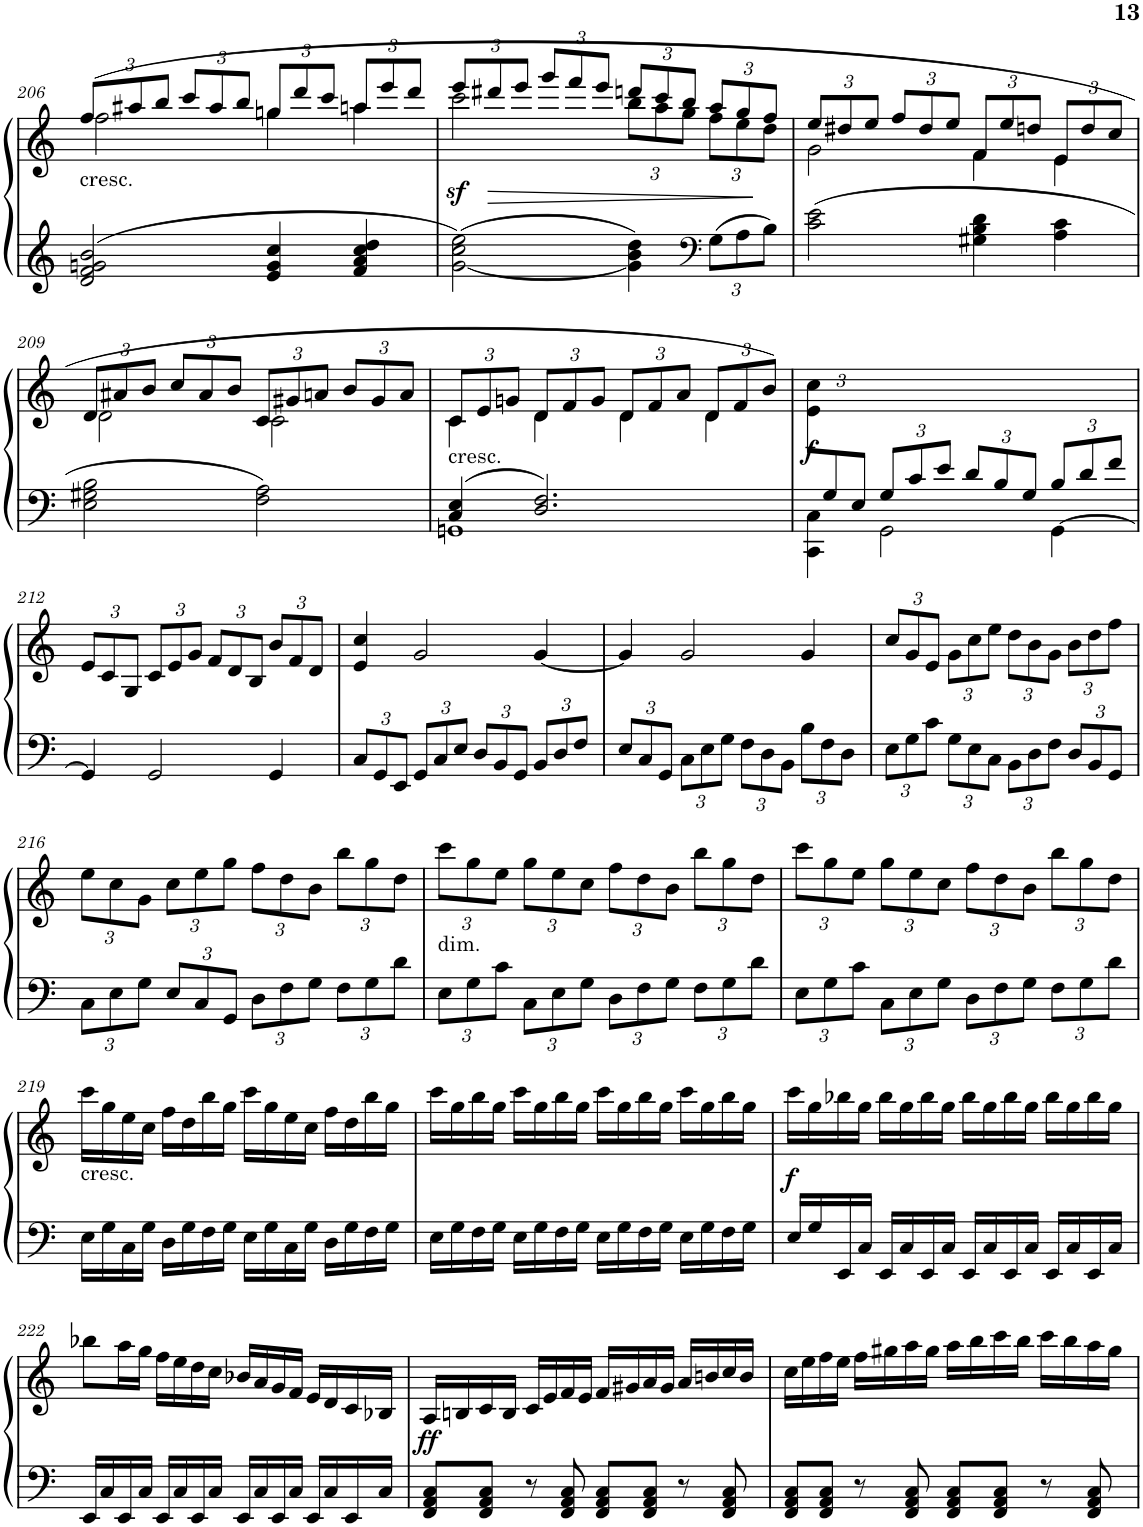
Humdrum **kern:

**kern	**kern	**dynam
*part1	*part1	*part1
*staff2	*staff1	*staff1/2
*I"Piano	*	*
*I'Pno	*	*
!!LO:PB:g=z
*clefG2	*clefG2	*
*k[]	*k[]	*
*M4/4	*M4/4	*
*	*Xbrackettup	*
=206	=206	=206
*	*^	*
!	!LO:TX:b:t=cresc.	!	!
2d/ 2f/ 2gn/ 2b/	(12ff/L	2ff\	.
.	12aa#X/	.	.
.	12bb/J	.	.
.	12ccc/L	.	.
.	12aa#/	.	.
.	12bb/J	.	.
4e/ 4g/ 4cc/	12gg/L	4ggn\	.
.	12ddd/	.	.
.	12ccc/J	.	.
4f/ 4a/ 4cc/ 4dd/	12aan/L	4aa\	.
.	12eee/	.	.
.	12ddd/J	.	.
=207	=207	=207	=207
!	!	!	!LO:DY:b
[2g\ 2cc\ 2ee\	12eee/L	2ccc\	sf
!	!	!	!LO:HP:b
.	12ddd#X/	.	>
.	12eee/J	.	.
.	12ggg/L	.	.
.	12fff/	.	.
.	12eee/J	.	.
4g\] 4b\ 4dd\	12dddn/L	12bb\L	.
.	12ccc/	12aa\	.
.	12bb/J	12gg\J	.
*clefF4	*	*	*
*Xbrackettup	*	*	*
12G\L	12aa/L	12ff\L	.
12A\	12gg/	12ee\	.
12B\J	12ff/J	12dd\J	]
=208	=208	=208	=208
2c\ 2e\	12ee/L	2g\	.
.	12dd#X/	.	.
.	12ee/J	.	.
.	12ff/L	.	.
.	12dd#/	.	.
.	12ee/J	.	.
4G#X\ 4B\ 4d\	12f/L	4f\	.
.	12ee/	.	.
.	12ddn/J	.	.
4A\ 4c\	12e/L	4e\	.
.	12dd/	.	.
.	12cc/J	.	.
!!LO:LB:g=z	!!
=209	=209	=209	=209
2E\ 2G#X\ 2B\	12d/L	2d\	.
.	12a#X/	.	.
.	12b/J	.	.
.	12cc/L	.	.
.	12a#/	.	.
.	12b/J	.	.
2F\ 2A\	12c/L	2c\	.
.	12g#X/	.	.
.	12an/J	.	.
.	12b/L	.	.
.	12g#/	.	.
.	12a/J	.	.
=210	=210	=210	=210
*^	*	*	*
!LO:TX:a:t=cresc.	!	!	!	!
4C/ 4E/	1GGn	12c/L	4c\	.
.	.	12e/	.	.
.	.	12gn/J	.	.
2.D/ 2.F/	.	12d/L	4d\	.
.	.	12f/	.	.
.	.	12g/J	.	.
.	.	12d/L	4d\	.
.	.	12f/	.	.
.	.	12a/J	.	.
.	.	12d/L	4d\	.
.	.	12f/	.	.
.	.	12b/J)	.	.
*	*	*v	*v	*
=211	=211	=211	=211
!	!	!	!LO:DY:b
12ryy	4CC\ 4C\	12e\ 12cc\L	f
12G/	.	12%11ryy	.
12E/J	.	.	.
12G/L	2GG\	.	.
12c/	.	.	.
12e/J	.	.	.
12d/L	.	.	.
12B/	.	.	.
12G/J	.	.	.
12B/L	[4GG\	.	.
12d/	.	.	.
12f/J	.	.	.
*v	*v	*	*
!!LO:LB:g=z
=212	=212	=212
4GG/]	12e/L	.
.	12c/	.
.	12G/J	.
2GG/	12c/L	.
.	12e/	.
.	12g/J	.
.	12f/L	.
.	12d/	.
.	12B/J	.
4GG/	12b/L	.
.	12f/	.
.	12d/J	.
=213	=213	=213
12C/L	4e/ 4cc/	.
12GG/	.	.
12EE/J	.	.
12GG/L	2g/	.
12C/	.	.
12E/J	.	.
12D/L	.	.
12BB/	.	.
12GG/J	.	.
12BB/L	[4g/	.
12D/	.	.
12F/J	.	.
=214	=214	=214
12E/L	4g/]	.
12C/	.	.
12GG/J	.	.
12C\L	2g/	.
12E\	.	.
12G\J	.	.
12F\L	.	.
12D\	.	.
12BB\J	.	.
12B\L	4g/	.
12F\	.	.
12D\J	.	.
=215	=215	=215
12E\L	12cc/L	.
12G\	12g/	.
12c\J	12e/J	.
12G\L	12g\L	.
12E\	12cc\	.
12C\J	12ee\J	.
12BB\L	12dd\L	.
12D\	12b\	.
12F\J	12g\J	.
12D/L	12b\L	.
12BB/	12dd\	.
12GG/J	12ff\J	.
!!LO:LB:g=z
=216	=216	=216
12C\L	12ee\L	.
12E\	12cc\	.
12G\J	12g\J	.
12E/L	12cc\L	.
12C/	12ee\	.
12GG/J	12gg\J	.
12D\L	12ff\L	.
12F\	12dd\	.
12G\J	12b\J	.
12F\L	12bb\L	.
12G\	12gg\	.
12d\J	12dd\J	.
=217	=217	=217
!	!LO:TX:b:t=dim.	!
12E\L	12ccc\L	.
12G\	12gg\	.
12c\J	12ee\J	.
12C\L	12gg\L	.
12E\	12ee\	.
12G\J	12cc\J	.
12D\L	12ff\L	.
12F\	12dd\	.
12G\J	12b\J	.
12F\L	12bb\L	.
12G\	12gg\	.
12d\J	12dd\J	.
=218	=218	=218
12E\L	12ccc\L	.
12G\	12gg\	.
12c\J	12ee\J	.
12C\L	12gg\L	.
12E\	12ee\	.
12G\J	12cc\J	.
12D\L	12ff\L	.
12F\	12dd\	.
12G\J	12b\J	.
12F\L	12bb\L	.
12G\	12gg\	.
12d\J	12dd\J	.
!!LO:LB:g=z
=219	=219	=219
!	!LO:TX:b:t=cresc.	!
16E\LL	16ccc\LL	.
16G\	16gg\	.
16C\	16ee\	.
16G\JJ	16cc\JJ	.
16D\LL	16ff\LL	.
16G\	16dd\	.
16F\	16bb\	.
16G\JJ	16gg\JJ	.
16E\LL	16ccc\LL	.
16G\	16gg\	.
16C\	16ee\	.
16G\JJ	16cc\JJ	.
16D\LL	16ff\LL	.
16G\	16dd\	.
16F\	16bb\	.
16G\JJ	16gg\JJ	.
=220	=220	=220
16E\LL	16ccc\LL	.
16G\	16gg\	.
16F\	16bb\	.
16G\JJ	16gg\JJ	.
16E\LL	16ccc\LL	.
16G\	16gg\	.
16F\	16bb\	.
16G\JJ	16gg\JJ	.
16E\LL	16ccc\LL	.
16G\	16gg\	.
16F\	16bb\	.
16G\JJ	16gg\JJ	.
16E\LL	16ccc\LL	.
16G\	16gg\	.
16F\	16bb\	.
16G\JJ	16gg\JJ	.
=221	=221	=221
!	!	!LO:DY:b
16E/LL	16ccc\LL	f
16G/	16gg\	.
16EE/	16bb-X\	.
16C/JJ	16gg\JJ	.
16EE/LL	16bb-\LL	.
16C/	16gg\	.
16EE/	16bb-\	.
16C/JJ	16gg\JJ	.
16EE/LL	16bb-\LL	.
16C/	16gg\	.
16EE/	16bb-\	.
16C/JJ	16gg\JJ	.
16EE/LL	16bb-\LL	.
16C/	16gg\	.
16EE/	16bb-\	.
16C/JJ	16gg\JJ	.
!!LO:LB:g=z
=222	=222	=222
16EE/LL	8bb-X\L	.
16C/	.	.
16EE/	16aa\L	.
16C/JJ	16gg\JJ	.
16EE/LL	16ff\LL	.
16C/	16ee\	.
16EE/	16dd\	.
16C/JJ	16cc\JJ	.
16EE/LL	16b-X/LL	.
16C/	16a/	.
16EE/	16g/	.
16C/JJ	16f/JJ	.
16EE/LL	16e/LL	.
16C/	16d/	.
16EE/	16c/	.
16C/JJ	16B-X/JJ	.
=223	=223	=223
!	!	!LO:DY:b
8FF/ 8AA/ 8C/L	16A/LL	ff
.	16Bn/	.
8FF/ 8AA/ 8C/J	16c/	.
.	16B/JJ	.
8r	16c/LL	.
.	16e/	.
8FF/ 8AA/ 8C/	16f/	.
.	16e/JJ	.
8FF/ 8AA/ 8C/L	16f/LL	.
.	16g#X/	.
8FF/ 8AA/ 8C/J	16a/	.
.	16g#/JJ	.
8r	16a/LL	.
.	16bn/	.
8FF/ 8AA/ 8C/	16cc/	.
.	16b/JJ	.
=224	=224	=224
8FF/ 8AA/ 8C/L	16cc\LL	.
.	16ee\	.
8FF/ 8AA/ 8C/J	16ff\	.
.	16ee\JJ	.
8r	16ff\LL	.
.	16gg#X\	.
8FF/ 8AA/ 8C/	16aa\	.
.	16gg#\JJ	.
8FF/ 8AA/ 8C/L	16aa\LL	.
.	16bb\	.
8FF/ 8AA/ 8C/J	16ccc\	.
.	16bb\JJ	.
8r	16ccc\LL	.
.	16bb\	.
8FF/ 8AA/ 8C/	16aa\	.
.	16gg#\JJ	.
=	=	=
*-	*-	*-
